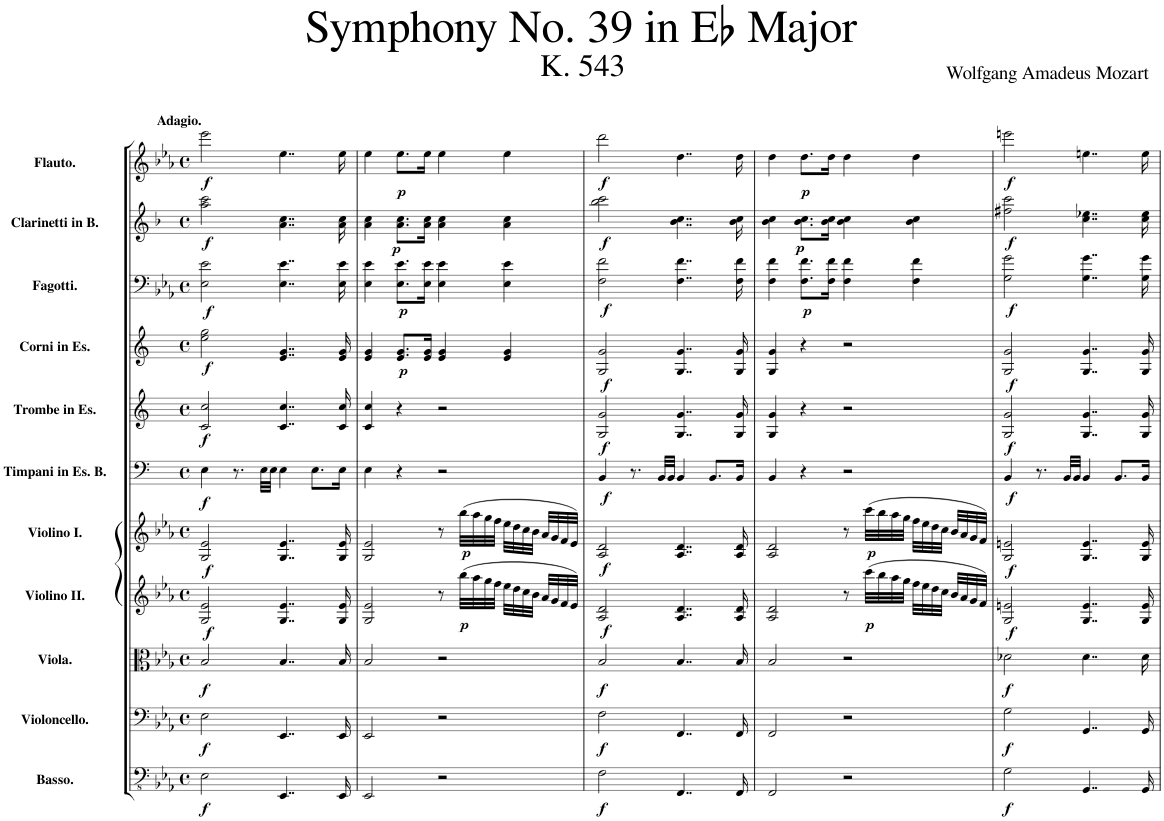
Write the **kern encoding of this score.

**kern	**dynam	**kern	**dynam	**kern	**dynam	**kern	**dynam	**kern	**dynam	**kern	**dynam	**kern	**dynam	**kern	**dynam	**kern	**dynam	**kern	**dynam	**kern	**dynam
*part11	*part11	*part10	*part10	*part9	*part9	*part8	*part8	*part7	*part7	*part6	*part6	*part5	*part5	*part4	*part4	*part3	*part3	*part2	*part2	*part1	*part1
*staff11	*staff11	*staff10	*staff10	*staff9	*staff9	*staff8	*staff8	*staff7	*staff7	*staff6	*staff6	*staff5	*staff5	*staff4	*staff4	*staff3	*staff3	*staff2	*staff2	*staff1	*staff1
*I"Basso.	*	*I"Violoncello.	*	*I"Viola.	*	*I"Violino II.	*	*I"Violino I.	*	*I"Timpani in Es. B.	*	*I"Trombe in Es.	*	*I"Corni in Es.	*	*I"Fagotti.	*	*I"Clarinetti in B.	*	*I"Flauto.	*
*	*	*	*	*	*	*	*	*	*	*I'Timp	*	*	*	*	*	*	*	*I'Cl	*	*I'Fl	*
*clefFv4	*	*clefF4	*	*clefC3	*	*clefG2	*	*clefG2	*	*clefF4	*	*clefG2	*	*clefG2	*	*clefF4	*	*clefG2	*	*clefG2	*
*	*	*	*	*	*	*	*	*	*	*	*	*Trd-2c-3	*	*Trd5c9	*	*	*	*Trd1c2	*	*	*
*k[b-e-a-]	*	*k[b-e-a-]	*	*k[b-e-a-]	*	*k[b-e-a-]	*	*k[b-e-a-]	*	*k[b-e-a-]	*	*k[]	*	*k[]	*	*k[b-e-a-]	*	*k[b-]	*	*k[b-e-a-]	*
*M4/4	*	*M4/4	*	*M4/4	*	*M4/4	*	*M4/4	*	*M4/4	*	*M4/4	*	*M4/4	*	*M4/4	*	*M4/4	*	*M4/4	*
*met(c)	*	*met(c)	*	*met(c)	*	*met(c)	*	*met(c)	*	*met(c)	*	*met(c)	*	*met(c)	*	*met(c)	*	*met(c)	*	*met(c)	*
=1	=1	=1	=1	=1	=1	=1	=1	=1	=1	=1	=1	=1	=1	=1	=1	=1	=1	=1	=1	=1	=1
!	!	!	!	!	!	!	!	!	!	!	!	!	!	!	!	!	!	!	!	!LO:TX:a:B:t=Adagio.	!
!	!LO:DY:b	!	!LO:DY:b	!	!LO:DY:b	!	!LO:DY:b	!	!LO:DY:b	!	!LO:DY:b	!	!LO:DY:b	!	!LO:DY:b	!	!LO:DY:b	!	!LO:DY:b	!	!LO:DY:b
2EE-\	f	2E-\	f	2B-/	f	2G/ 2e-/	f	2G/ 2e-/	f	4E-\	f	2c/ 2cc/	f	2ee\ 2gg\	f	2E-\ 2e-\	f	2aa\ 2ccc\	f	2eee-\	f
.	.	.	.	.	.	.	.	.	.	8.r	.	.	.	.	.	.	.	.	.	.	.
.	.	.	.	.	.	.	.	.	.	32E-\LLL	.	.	.	.	.	.	.	.	.	.	.
.	.	.	.	.	.	.	.	.	.	32E-\JJJ	.	.	.	.	.	.	.	.	.	.	.
4..EEE-/	.	4..EE-/	.	4..B-/	.	4..G/ 4..e-/	.	4..G/ 4..e-/	.	4E-\	.	4..c/ 4..cc/	.	4..e/ 4..g/	.	4..E-\ 4..e-\	.	4..a\ 4..cc\	.	4..ee-\	.
.	.	.	.	.	.	.	.	.	.	8.E-\L	.	.	.	.	.	.	.	.	.	.	.
16EEE-'/	.	16EE-'/	.	16B-/	.	16G/ 16e-/	.	16G/ 16e-/	.	16E-\Jk	.	16c/' 16cc/'	.	16e/' 16g/'	.	16E-\' 16e-\'	.	16a\' 16cc\'	.	16ee-'\	.
=2	=2	=2	=2	=2	=2	=2	=2	=2	=2	=2	=2	=2	=2	=2	=2	=2	=2	=2	=2	=2	=2
2EEE-/	.	2EE-/	.	2B-/	.	2G/ 2e-/	.	2G/ 2e-/	.	4E-\	.	4c/ 4cc/	.	4e/ 4g/	.	4E-\ 4e-\	.	4a\ 4cc\	.	4ee-\	.
!	!	!	!	!	!	!	!	!	!	!	!	!	!	!	!LO:DY:b	!	!LO:DY:b	!	!LO:DY:b	!	!LO:DY:b
.	.	.	.	.	.	.	.	.	.	4r	.	4r	.	8.e/ 8.g/L	p	8.E-\ 8.e-\L	p	8.a\ 8.cc\L	p	8.ee-\L	p
.	.	.	.	.	.	.	.	.	.	.	.	.	.	16e/ 16g/Jk	.	16E-\ 16e-\Jk	.	16a\ 16cc\Jk	.	16ee-\Jk	.
2r	.	2r	.	2r	.	8r	.	8r	.	2r	.	2r	.	4e/ 4g/	.	4E-\ 4e-\	.	4a\ 4cc\	.	4ee-\	.
!	!	!	!	!	!	!	!LO:DY:b	!	!LO:DY:b	!	!	!	!	!	!	!	!	!	!	!	!
.	.	.	.	.	.	(32bb-\LLL	p	(32bb-\LLL	p	.	.	.	.	.	.	.	.	.	.	.	.
.	.	.	.	.	.	32aa-\	.	32aa-\	.	.	.	.	.	.	.	.	.	.	.	.	.
.	.	.	.	.	.	32gg\	.	32gg\	.	.	.	.	.	.	.	.	.	.	.	.	.
.	.	.	.	.	.	32ff\JJJ	.	32ff\JJJ	.	.	.	.	.	.	.	.	.	.	.	.	.
.	.	.	.	.	.	32ee-\LLL	.	32ee-\LLL	.	.	.	.	.	4e/ 4g/	.	4E-\ 4e-\	.	4a\ 4cc\	.	4ee-\	.
.	.	.	.	.	.	32dd\	.	32dd\	.	.	.	.	.	.	.	.	.	.	.	.	.
.	.	.	.	.	.	32cc\	.	32cc\	.	.	.	.	.	.	.	.	.	.	.	.	.
.	.	.	.	.	.	32b-\JJJ	.	32b-\JJJ	.	.	.	.	.	.	.	.	.	.	.	.	.
.	.	.	.	.	.	32a-/LLL	.	32a-/LLL	.	.	.	.	.	.	.	.	.	.	.	.	.
.	.	.	.	.	.	32g/	.	32g/	.	.	.	.	.	.	.	.	.	.	.	.	.
.	.	.	.	.	.	32f/	.	32f/	.	.	.	.	.	.	.	.	.	.	.	.	.
.	.	.	.	.	.	32e-/JJJ)	.	32e-/JJJ)	.	.	.	.	.	.	.	.	.	.	.	.	.
=3	=3	=3	=3	=3	=3	=3	=3	=3	=3	=3	=3	=3	=3	=3	=3	=3	=3	=3	=3	=3	=3
!	!LO:DY:b	!	!LO:DY:b	!	!LO:DY:b	!	!LO:DY:b	!	!LO:DY:b	!	!LO:DY:b	!	!LO:DY:b	!	!LO:DY:b	!	!LO:DY:b	!	!LO:DY:b	!	!LO:DY:b
2FF\	f	2F\	f	2B-/	f	2A-/ 2d/	f	2A-/ 2d/	f	4BB-/	f	2G/ 2g/	f	2G/ 2g/	f	2F\ 2f\	f	2bb-\ 2ccc\	f	2ddd\	f
.	.	.	.	.	.	.	.	.	.	8.r	.	.	.	.	.	.	.	.	.	.	.
.	.	.	.	.	.	.	.	.	.	32BB-/LLL	.	.	.	.	.	.	.	.	.	.	.
.	.	.	.	.	.	.	.	.	.	32BB-/JJJ	.	.	.	.	.	.	.	.	.	.	.
4..FFF/	.	4..FF/	.	4..B-/	.	4..A-/ 4..d/	.	4..A-/ 4..d/	.	4BB-/	.	4..G/ 4..g/	.	4..G/ 4..g/	.	4..F\ 4..f\	.	4..b-\ 4..cc\	.	4..dd\	.
.	.	.	.	.	.	.	.	.	.	8.BB-/L	.	.	.	.	.	.	.	.	.	.	.
16FFF'/	.	16FF'/	.	16B-/	.	16A-/ 16d/	.	16A-/ 16d/	.	16BB-/Jk	.	16G/' 16g/'	.	16G/' 16g/'	.	16F\' 16f\'	.	16b-\' 16cc\'	.	16dd'\	.
=4	=4	=4	=4	=4	=4	=4	=4	=4	=4	=4	=4	=4	=4	=4	=4	=4	=4	=4	=4	=4	=4
2FFF/	.	2FF/	.	2B-/	.	2A-/ 2d/	.	2A-/ 2d/	.	4BB-/	.	4G/ 4g/	.	4G/ 4g/	.	4F\ 4f\	.	4b-\ 4cc\	.	4dd\	.
!	!	!	!	!	!	!	!	!	!	!	!	!	!	!	!	!	!LO:DY:b	!	!LO:DY:b	!	!LO:DY:b
.	.	.	.	.	.	.	.	.	.	4r	.	4r	.	4r	.	8.F\ 8.f\L	p	8.b-\ 8.cc\L	p	8.dd\L	p
.	.	.	.	.	.	.	.	.	.	.	.	.	.	.	.	16F\ 16f\Jk	.	16b-\ 16cc\Jk	.	16dd\Jk	.
2r	.	2r	.	2r	.	8r	.	8r	.	2r	.	2r	.	2r	.	4F\ 4f\	.	4b-\ 4cc\	.	4dd\	.
!	!	!	!	!	!	!	!LO:DY:b	!	!LO:DY:b	!	!	!	!	!	!	!	!	!	!	!	!
.	.	.	.	.	.	(32ccc\LLL	p	(32ccc\LLL	p	.	.	.	.	.	.	.	.	.	.	.	.
.	.	.	.	.	.	32bb-\	.	32bb-\	.	.	.	.	.	.	.	.	.	.	.	.	.
.	.	.	.	.	.	32aa-\	.	32aa-\	.	.	.	.	.	.	.	.	.	.	.	.	.
.	.	.	.	.	.	32gg\JJJ	.	32gg\JJJ	.	.	.	.	.	.	.	.	.	.	.	.	.
.	.	.	.	.	.	32ff\LLL	.	32ff\LLL	.	.	.	.	.	.	.	4F\ 4f\	.	4b-\ 4cc\	.	4dd\	.
.	.	.	.	.	.	32ee-\	.	32ee-\	.	.	.	.	.	.	.	.	.	.	.	.	.
.	.	.	.	.	.	32dd\	.	32dd\	.	.	.	.	.	.	.	.	.	.	.	.	.
.	.	.	.	.	.	32cc\JJJ	.	32cc\JJJ	.	.	.	.	.	.	.	.	.	.	.	.	.
.	.	.	.	.	.	32b-/LLL	.	32b-/LLL	.	.	.	.	.	.	.	.	.	.	.	.	.
.	.	.	.	.	.	32a-/	.	32a-/	.	.	.	.	.	.	.	.	.	.	.	.	.
.	.	.	.	.	.	32g/	.	32g/	.	.	.	.	.	.	.	.	.	.	.	.	.
.	.	.	.	.	.	32f/JJJ)	.	32f/JJJ)	.	.	.	.	.	.	.	.	.	.	.	.	.
=5	=5	=5	=5	=5	=5	=5	=5	=5	=5	=5	=5	=5	=5	=5	=5	=5	=5	=5	=5	=5	=5
!	!LO:DY:b	!	!LO:DY:b	!	!LO:DY:b	!	!LO:DY:b	!	!LO:DY:b	!	!LO:DY:b	!	!LO:DY:b	!	!LO:DY:b	!	!LO:DY:b	!	!LO:DY:b	!	!LO:DY:b
2GG\	f	2G\	f	2d-X\	f	2G/ 2en/	f	2G/ 2en/	f	4BB-/	f	2G/ 2g/	f	2G/ 2g/	f	2G\ 2g\	f	2ff#X\ 2ccc\	f	2eeen\	f
.	.	.	.	.	.	.	.	.	.	8.r	.	.	.	.	.	.	.	.	.	.	.
.	.	.	.	.	.	.	.	.	.	32BB-/LLL	.	.	.	.	.	.	.	.	.	.	.
.	.	.	.	.	.	.	.	.	.	32BB-/JJJ	.	.	.	.	.	.	.	.	.	.	.
4..GGG/	.	4..GG/	.	4..d-\	.	4..G/ 4..e/	.	4..G/ 4..e/	.	4BB-/	.	4..G/ 4..g/	.	4..G/ 4..g/	.	4..G\ 4..g\	.	4..cc\ 4..ee-X\	.	4..een\	.
.	.	.	.	.	.	.	.	.	.	8.BB-/L	.	.	.	.	.	.	.	.	.	.	.
16GGG'/	.	16GG'/	.	16d-\	.	16G/ 16e/	.	16G/ 16e/	.	16BB-/Jk	.	16G/' 16g/'	.	16G/' 16g/'	.	16G\' 16g\'	.	16cc\' 16ee-\'	.	16ee'\	.
=	=	=	=	=	=	=	=	=	=	=	=	=	=	=	=	=	=	=	=	=	=
*-	*-	*-	*-	*-	*-	*-	*-	*-	*-	*-	*-	*-	*-	*-	*-	*-	*-	*-	*-	*-	*-
